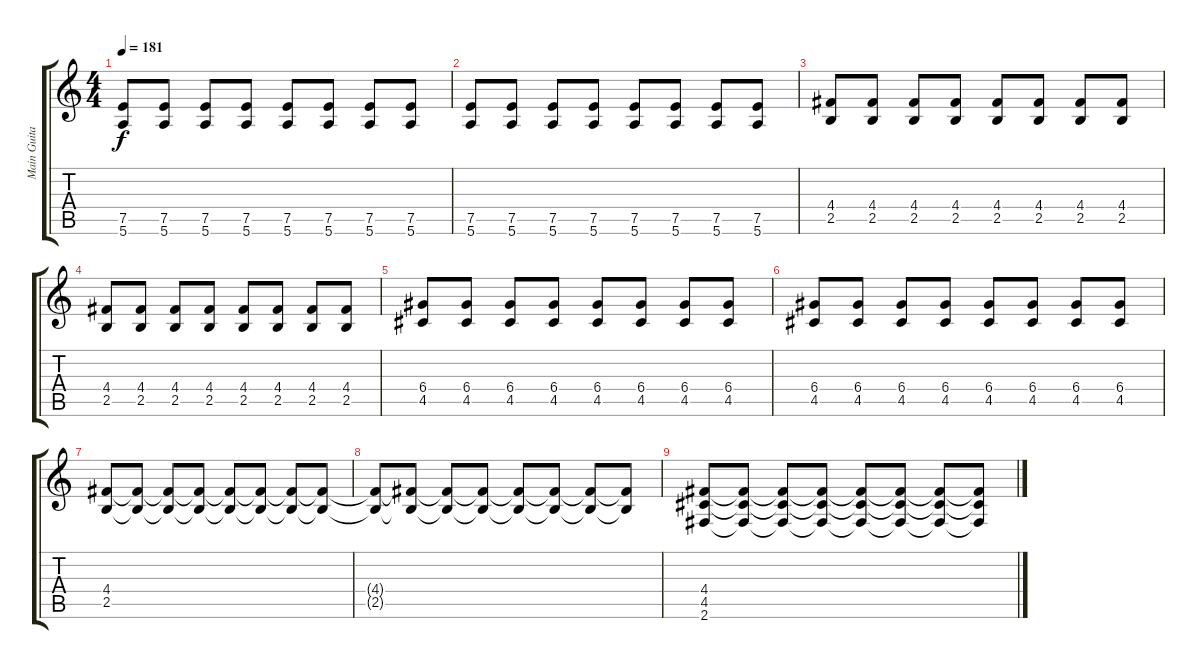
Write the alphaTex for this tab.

\track ("Main Guitar" "Main Guita") {instrument distortionguitar}
\staff {score tabs}
\tuning (E4 B3 G3 D3 A2 E2) {hide}
\ts (4 4)
\tempo 181
\clef g2
\ks c
(7.5 5.6).8{dy f} (7.5 5.6).8 (7.5 5.6).8 (7.5 5.6).8 (7.5 5.6).8 (7.5 5.6).8 (7.5 5.6).8 (7.5 5.6).8 |
(7.5 5.6).8 (7.5 5.6).8 (7.5 5.6).8 (7.5 5.6).8 (7.5 5.6).8 (7.5 5.6).8 (7.5 5.6).8 (7.5 5.6).8 |
(4.4 2.5).8 (4.4 2.5).8 (4.4 2.5).8 (4.4 2.5).8 (4.4 2.5).8 (4.4 2.5).8 (4.4 2.5).8 (4.4 2.5).8 |
(4.4 2.5).8 (4.4 2.5).8 (4.4 2.5).8 (4.4 2.5).8 (4.4 2.5).8 (4.4 2.5).8 (4.4 2.5).8 (4.4 2.5).8 |
(6.4 4.5).8 (6.4 4.5).8 (6.4 4.5).8 (6.4 4.5).8 (6.4 4.5).8 (6.4 4.5).8 (6.4 4.5).8 (6.4 4.5).8 |
(6.4 4.5).8 (6.4 4.5).8 (6.4 4.5).8 (6.4 4.5).8 (6.4 4.5).8 (6.4 4.5).8 (6.4 4.5).8 (6.4 4.5).8 |
(4.4 2.5).8 (4.4{t} 2.5{t}).8 (4.4{t} 2.5{t}).8 (4.4{t} 2.5{t}).8 (4.4{t} 2.5{t}).8 (4.4{t} 2.5{t}).8 (4.4{t} 2.5{t}).8 (4.4{t} 2.5{t}).8 |
(4.4{t} 2.5{t}).8 (4.4{t} 2.5{t}).8 (4.4{t} 2.5{t}).8 (4.4{t} 2.5{t}).8 (4.4{t} 2.5{t}).8 (4.4{t} 2.5{t}).8 (4.4{t} 2.5{t}).8 (4.4{t} 2.5{t}).8 |
(4.4 4.5 2.6).8 (4.4{t} 4.5{t} 2.6{t}).8 (4.4{t} 4.5{t} 2.6{t}).8 (4.4{t} 4.5{t} 2.6{t}).8 (4.4{t} 4.5{t} 2.6{t}).8 (4.4{t} 4.5{t} 2.6{t}).8 (4.4{t} 4.5{t} 2.6{t}).8 (4.4{t} 4.5{t} 2.6{t}).8
